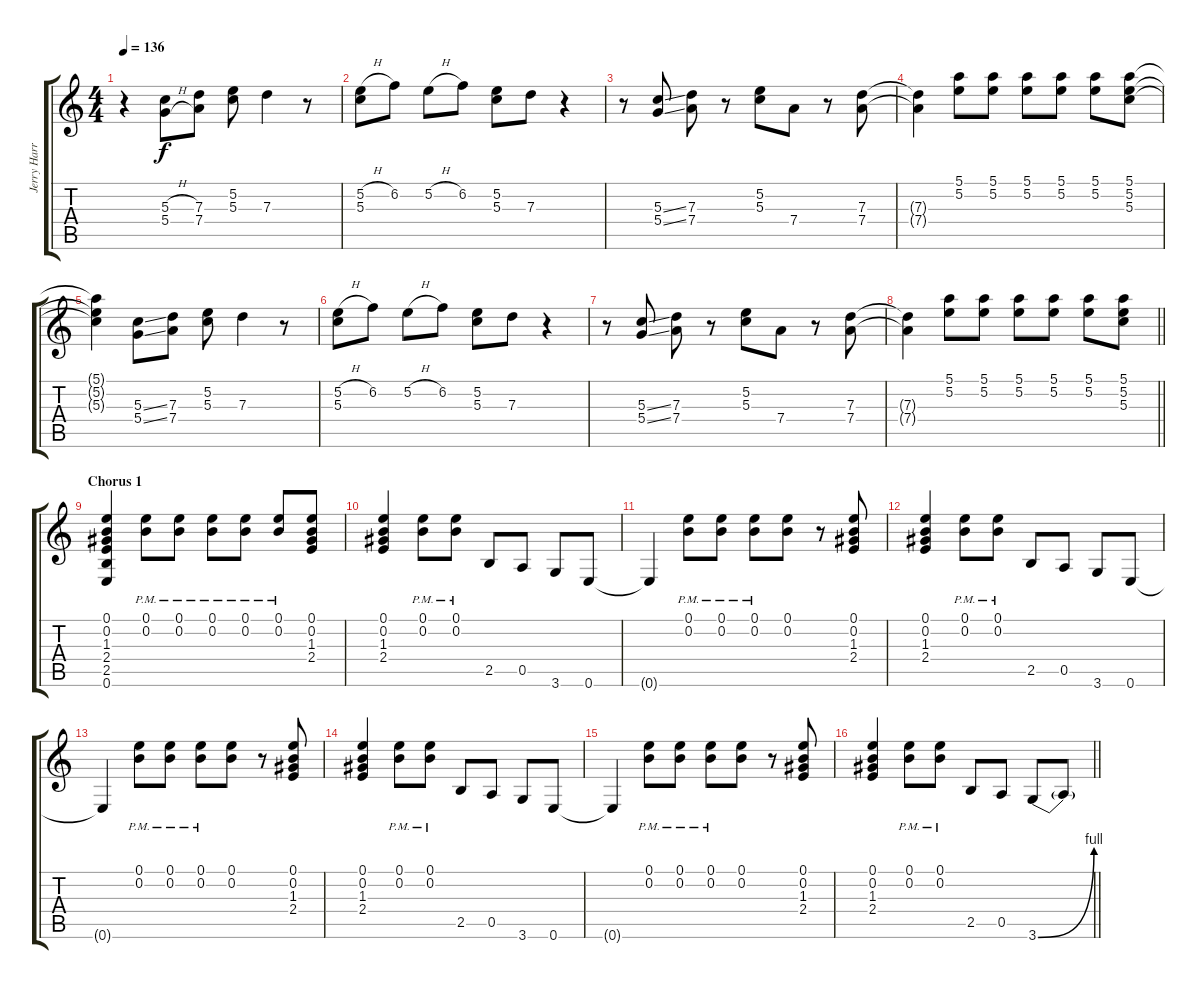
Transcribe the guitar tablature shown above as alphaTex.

\track ("Jerry Harrison" "Jerry Harr") {instrument distortionguitar}
\staff {score tabs}
\tuning (E4 B3 G3 D3 A2 E2) {hide}
\ts (4 4)
\tempo 136
\clef g2
\ks c
r.4{dy f} (5.3{h} 5.4{h}).8 (7.3 7.4).8 (5.2 5.3).8 7.3.4 r.8 |
(5.2{h} 5.3).8 6.2.8 5.2{h}.8 6.2.8 (5.2 5.3).8 7.3.8 r.4 |
r.8 (5.3{ss} 5.4{ss}).8 (7.3 7.4).8 r.8 (5.2 5.3).8 7.4.8 r.8 (7.3 7.4).8 |
(7.3{t} 7.4{t}).4 (5.1 5.2).8 (5.1 5.2).8 (5.1 5.2).8 (5.1 5.2).8 (5.1 5.2).8 (5.1 5.2 5.3).8 |
(5.1{t} 5.2{t} 5.3{t}).4 (5.3{ss} 5.4{ss}).8 (7.3 7.4).8 (5.2 5.3).8 7.3.4 r.8 |
(5.2{h} 5.3).8 6.2.8 5.2{h}.8 6.2.8 (5.2 5.3).8 7.3.8 r.4 |
r.8 (5.3{ss} 5.4{ss}).8 (7.3 7.4).8 r.8 (5.2 5.3).8 7.4.8 r.8 (7.3 7.4).8 |
\barLineRight lightlight
(7.3{t} 7.4{t}).4 (5.1 5.2).8 (5.1 5.2).8 (5.1 5.2).8 (5.1 5.2).8 (5.1 5.2).8 (5.1 5.2 5.3).8 |
\section ("" "Chorus 1")
(0.1 0.2 1.3 2.4 2.5 0.6).4 (0.1{pm} 0.2{pm}).8 (0.1{pm} 0.2{pm}).8 (0.1{pm} 0.2{pm}).8 (0.1{pm} 0.2{pm}).8 (0.1{pm} 0.2{pm}).8 (0.1 0.2 1.3 2.4).8 |
(0.1 0.2 1.3 2.4).4 (0.1{pm} 0.2{pm}).8 (0.1{pm} 0.2{pm}).8 2.5.8 0.5.8 3.6.8 0.6.8 |
0.6{t}.4 (0.1{pm} 0.2{pm}).8 (0.1{pm} 0.2{pm}).8 (0.1{pm} 0.2{pm}).8 (0.1 0.2).8 r.8 (0.1 0.2 1.3 2.4).8 |
(0.1 0.2 1.3 2.4).4 (0.1{pm} 0.2{pm}).8 (0.1{pm} 0.2{pm}).8 2.5.8 0.5.8 3.6.8 0.6.8 |
0.6{t}.4 (0.1{pm} 0.2{pm}).8 (0.1{pm} 0.2{pm}).8 (0.1{pm} 0.2{pm}).8 (0.1 0.2).8 r.8 (0.1 0.2 1.3 2.4).8 |
(0.1 0.2 1.3 2.4).4 (0.1{pm} 0.2{pm}).8 (0.1{pm} 0.2{pm}).8 2.5.8 0.5.8 3.6.8 0.6.8 |
0.6{t}.4 (0.1{pm} 0.2{pm}).8 (0.1{pm} 0.2{pm}).8 (0.1{pm} 0.2{pm}).8 (0.1 0.2).8 r.8 (0.1 0.2 1.3 2.4).8 |
\barLineRight lightlight
(0.1 0.2 1.3 2.4).4 (0.1{pm} 0.2{pm}).8 (0.1{pm} 0.2{pm}).8 2.5.8 0.5.8 3.6{be (bend 0 0 60 4)}.8 3.6{t}.8
